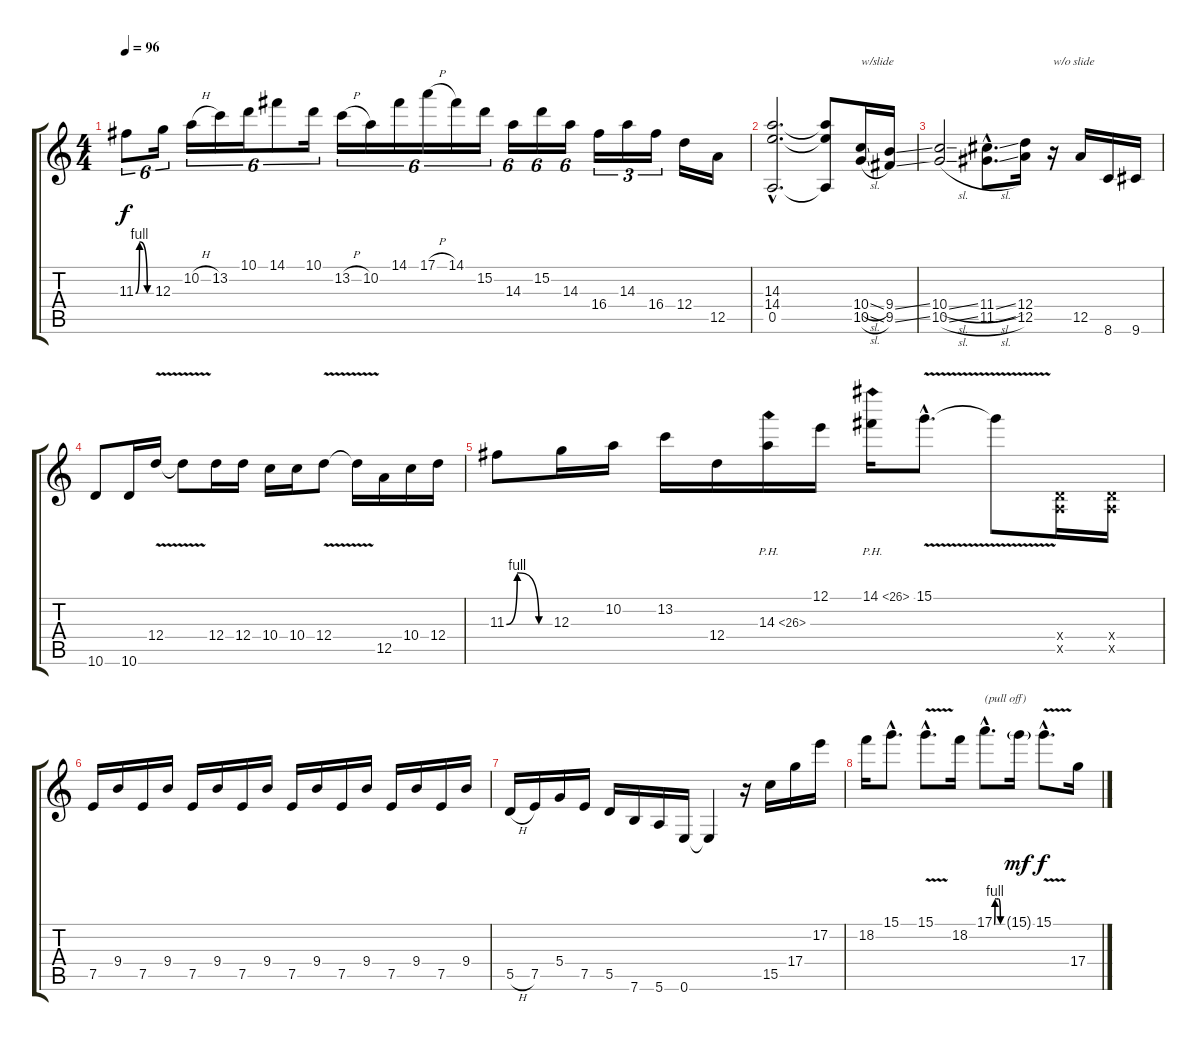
\track "" {instrument distortionguitar}
\staff {score tabs}
\tuning (E4 B3 G3 D3 A2 E2) {hide}
\ts (4 4)
\tempo 96
\clef g2
\ks c
11.3{be (custom 0 0 15 4 45 0 60 0)}.8{tu (6 4) dy f} 12.3.16{tu (6 4)} 10.2{h}.16{tu (6 4)} 13.2.16{tu (6 4)} 10.1.16{tu (6 4)} 14.1.8{tu (6 4)} 10.1.16{tu (6 4)} 13.2{h}.16{tu (6 4)} 10.2.16{tu (6 4)} 14.1.16{tu (6 4)} 17.1{h}.16{tu (6 4)} 14.1.16{tu (6 4)} 15.2.16{tu (6 4)} 14.3.16{tu (6 4)} 15.2.16{tu (6 4)} 14.3.16{tu (6 4)} 16.4.16{tu (3 2)} 14.3.16{tu (3 2)} 16.4.16{tu (3 2)} 12.4.16 12.5.16 |
(14.3{hac} 14.4{hac} 0.5{hac}).2{d} (14.3{t} 14.4{t} 0.5{t}).8 (10.4{sl} 10.5{sl}).16{txt "w/slide"} (9.4{ss} 9.5{ss}).16 |
(10.4{sl} 10.5{sl}).2 (11.4{sl hac} 11.5{sl hac}).8{d} (12.4 12.5).16 r.16{txt "w/o slide"} 12.5.16 8.6.16 9.6.16 |
10.6.8 10.6.16 12.4{v}.16 12.4{t}.8 12.4.16 12.4.16 10.4.16 10.4.16 12.4{v}.8 12.4{t}.16 12.5.16 10.4.16 12.4.16 |
11.3{be (custom 0 0 15 4 45 0 60 0)}.8 12.3.16 10.2.16 13.2.16 12.4.16 14.3{ph 12}.16 12.1.16 14.1{ph 12}.16 15.1{v hac}.8{d} 15.1{t}.8 (0.4{x} 0.5{x}).16 (0.4{x} 0.5{x}).16 |
7.5.16 9.4.16 7.5.16 9.4.16 7.5.16 9.4.16 7.5.16 9.4.16 7.5.16 9.4.16 7.5.16 9.4.16 7.5.16 9.4.16 7.5.16 9.4.16 |
5.5{h}.16 7.5.16 5.4.16 7.5.16 5.5.16 7.6.16 5.6.16 0.6.16 0.6{t}.4 r.16 15.5.16 17.4.16 17.2.16 |
18.2.16 15.1{hac}.8{d} 15.1{v hac}.8{d} 18.2.16 17.1{be (custom 0 0 5 4 15 4 30 4 45 0 60 0) hac}.8{d txt "(pull off)"} 15.1{g}.16{dy mf} 15.1{v hac}.8{d dy f} 17.4.16
